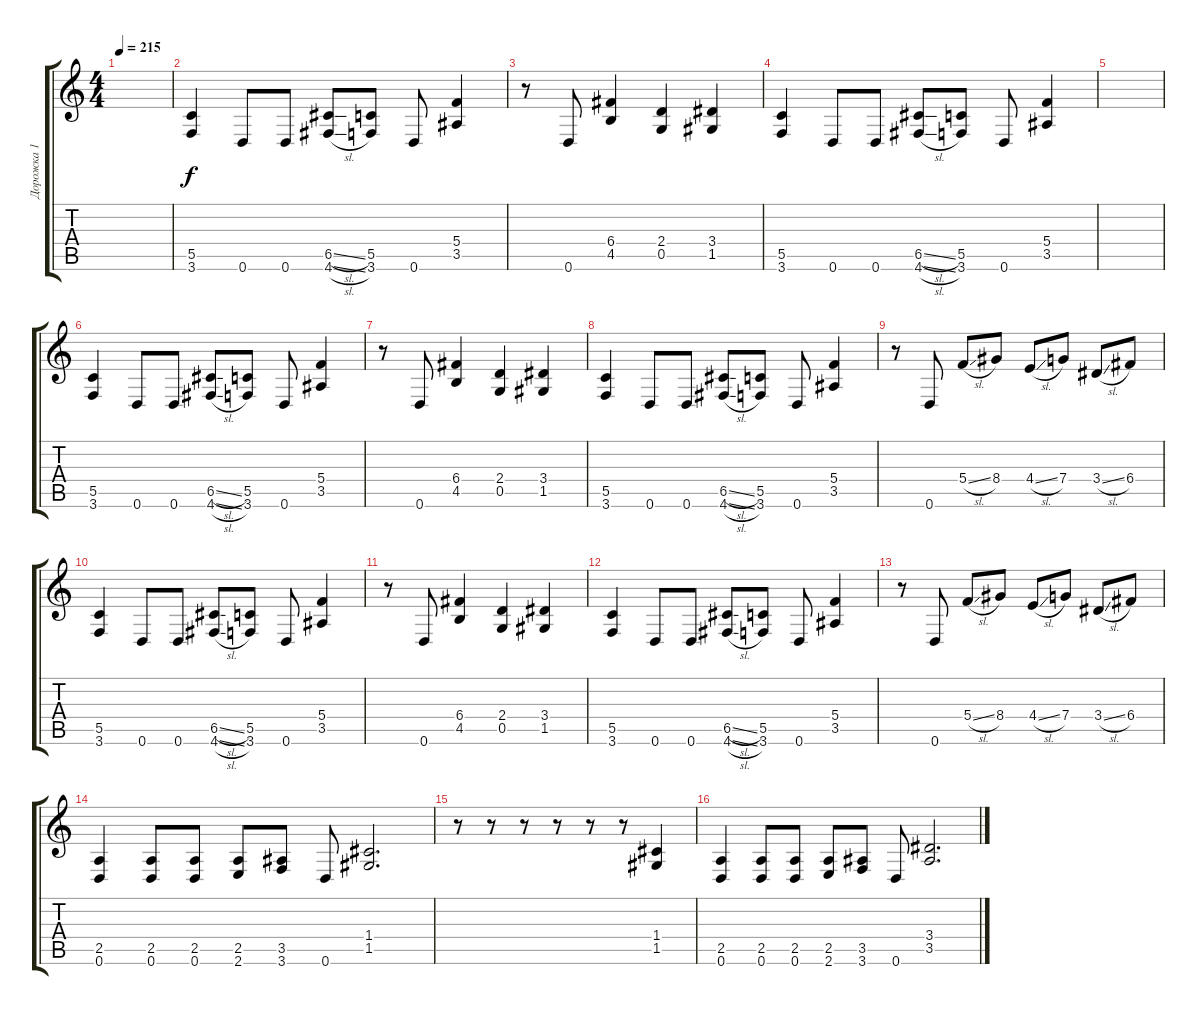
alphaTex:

\track ("Дорожка 1" "Дорожка 1") {instrument distortionguitar}
\staff {score tabs}
\tuning (D4 A3 F3 C3 G2 D2) {hide}
\ts (4 4)
\tempo 215
\clef g2
\ks c
|
(5.5 3.6).4 0.6.8 0.6.8 (6.5{sl} 4.6{sl}).8 (5.5 3.6).8 0.6.8 (5.4 3.5).4 |
r.8 0.6.8 (6.4 4.5).4 (2.4 0.5).4 (3.4 1.5).4 |
(5.5 3.6).4 0.6.8 0.6.8 (6.5{sl} 4.6{sl}).8 (5.5 3.6).8 0.6.8 (5.4 3.5).4 |
|
(5.5 3.6).4 0.6.8 0.6.8 (6.5{sl} 4.6{sl}).8 (5.5 3.6).8 0.6.8 (5.4 3.5).4 |
r.8 0.6.8 (6.4 4.5).4 (2.4 0.5).4 (3.4 1.5).4 |
(5.5 3.6).4 0.6.8 0.6.8 (6.5{sl} 4.6{sl}).8 (5.5 3.6).8 0.6.8 (5.4 3.5).4 |
r.8 0.6.8 5.4{sl}.8 8.4.8 4.4{sl}.8 7.4.8 3.4{sl}.8 6.4.8 |
(5.5 3.6).4 0.6.8 0.6.8 (6.5{sl} 4.6{sl}).8 (5.5 3.6).8 0.6.8 (5.4 3.5).4 |
r.8 0.6.8 (6.4 4.5).4 (2.4 0.5).4 (3.4 1.5).4 |
(5.5 3.6).4 0.6.8 0.6.8 (6.5{sl} 4.6{sl}).8 (5.5 3.6).8 0.6.8 (5.4 3.5).4 |
r.8 0.6.8 5.4{sl}.8 8.4.8 4.4{sl}.8 7.4.8 3.4{sl}.8 6.4.8 |
(2.5 0.6).4 (2.5 0.6).8 (2.5 0.6).8 (2.5 2.6).8 (3.5 3.6).8 0.6.8 (1.4 1.5).2{d} |
r.8 r.8 r.8 r.8 r.8 r.8 (1.4 1.5).4 |
(2.5 0.6).4 (2.5 0.6).8 (2.5 0.6).8 (2.5 2.6).8 (3.5 3.6).8 0.6.8 (3.4 3.5).2{d}
